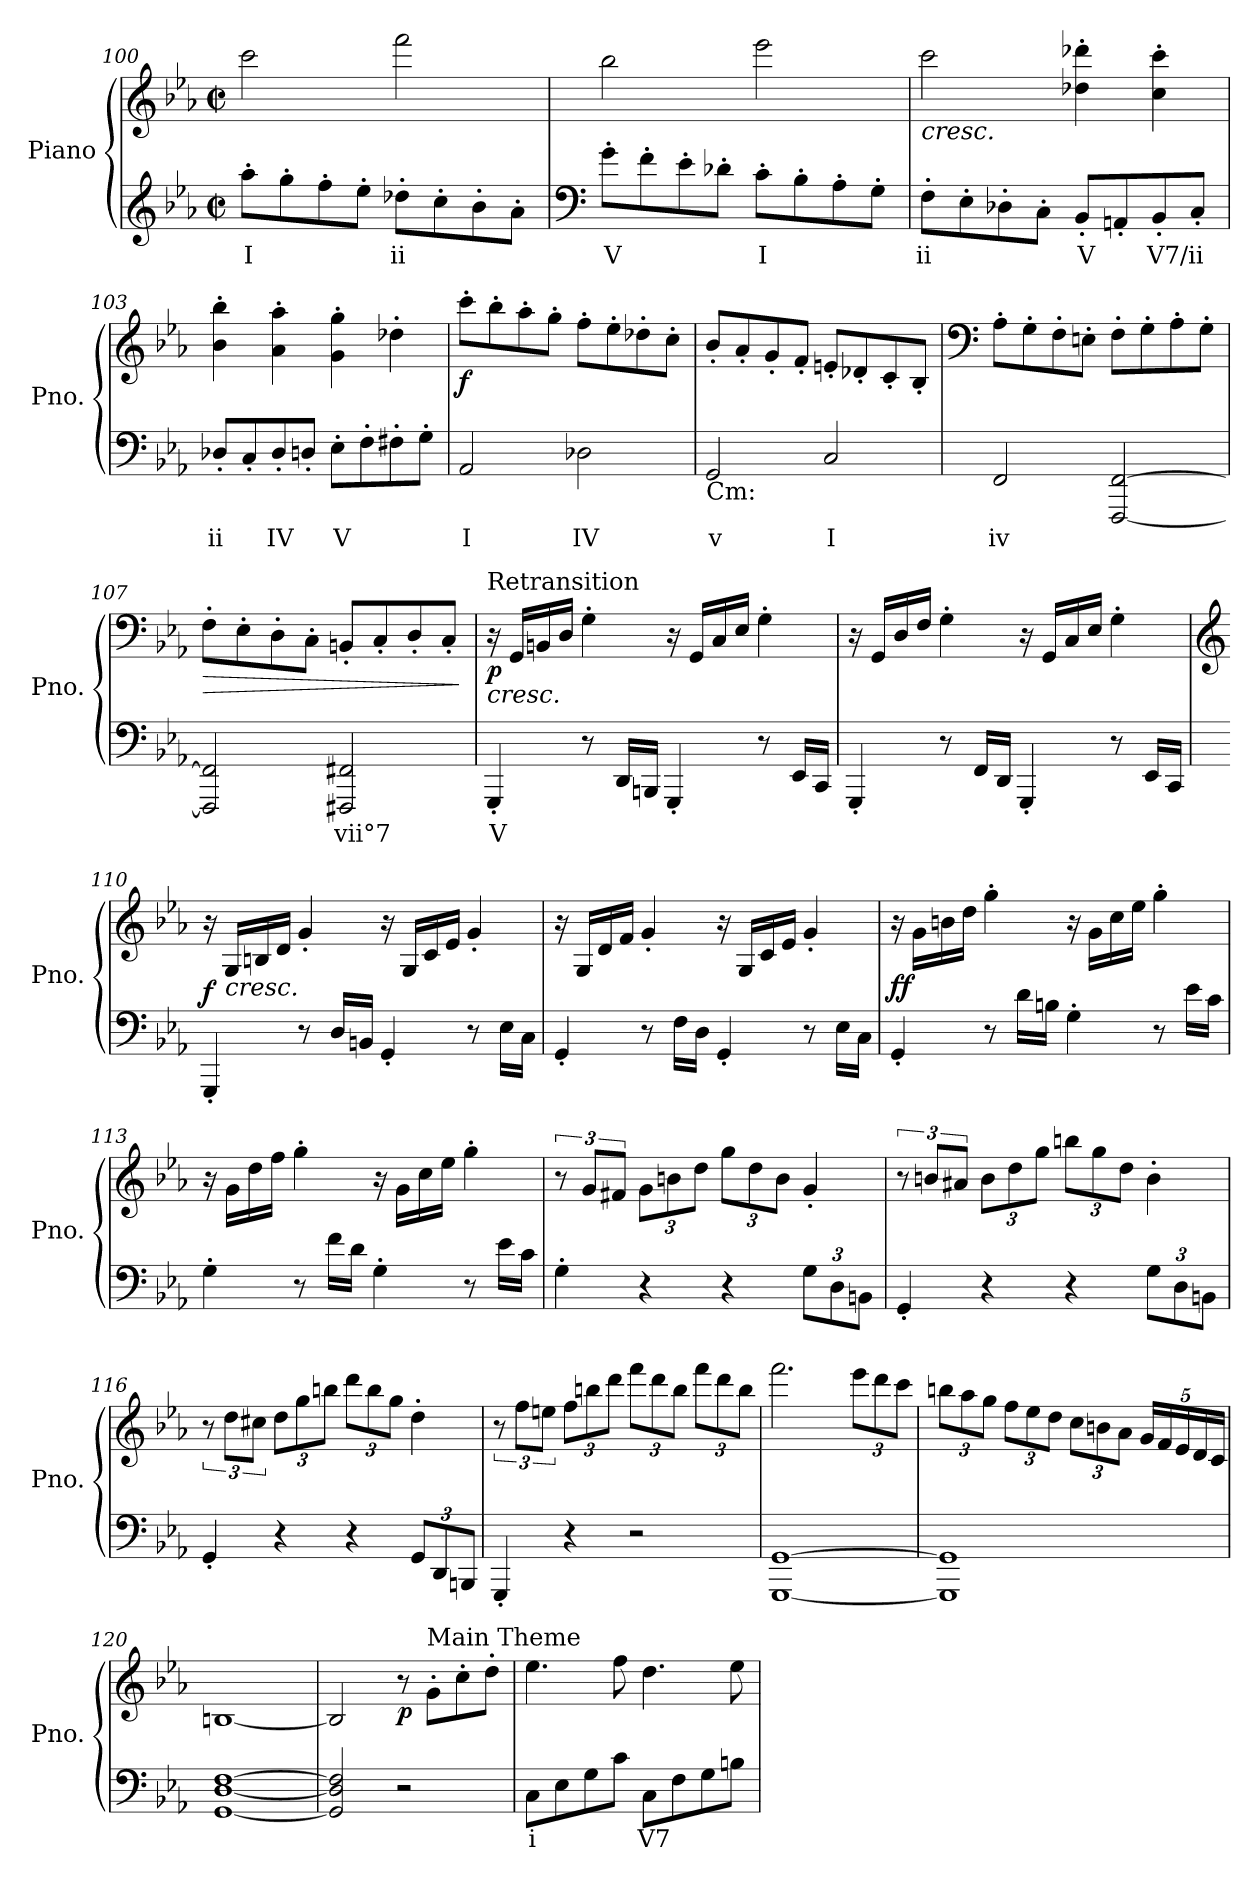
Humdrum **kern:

**kern	**text	**kern	**dynam
*part1	*part1	*part1	*part1
*staff2	*staff2	*staff1	*staff1/2
*I"Piano	*	*	*
*I'Pno.	*	*	*
*clefG2	*	*clefG2	*
*k[b-e-a-]	*	*k[b-e-a-]	*
*M2/2	*	*M2/2	*
*met(c|)	*	*met(c|)	*
=100	=100	=100	=100
!	!LO:LY:b	!	!
8aa-'\L	I	2ccc\	.
8gg'\	.	.	.
8ff'\	.	.	.
8ee-'\J	.	.	.
!	!LO:LY:b	!	!
8dd-X'\L	ii	2fff\	.
8cc'\	.	.	.
8b-'\	.	.	.
8a-'\J	.	.	.
=101	=101	=101	=101
*clefF4	*	*	*
!	!LO:LY:b	!	!
8g'\L	V	2bb-\	.
8f'\	.	.	.
8e-'\	.	.	.
8d-X'\J	.	.	.
!	!LO:LY:b	!	!
8c'\L	I	2eee-\	.
8B-'\	.	.	.
8A-'\	.	.	.
8G'\J	.	.	.
=102	=102	=102	=102
!	!	!LO:TX:b:i:t=cresc.	!
!	!LO:LY:b	!	!
8F'\L	ii	2ccc\	.
8E-'\	.	.	.
8D-X'\	.	.	.
8C'\J	.	.	.
!	!LO:LY:b	!	!
8BB-'/L	V	4dd-X\' 4ddd-X\'	.
8AAn'/	.	.	.
!	!LO:LY:b	!	!
8BB-'/	V7/ii	4cc\' 4ccc\'	.
8C'/J	.	.	.
=103	=103	=103	=103
!	!LO:LY:b	!	!
8D-X'/L	ii	4b-\' 4bb-\'	.
8C'/	.	.	.
!	!LO:LY:b	!	!
8D-'/	IV	4a-\' 4aa-\'	.
8Dn'/J	.	.	.
!	!LO:LY:b	!	!
8E-'\L	V	4g\' 4gg\'	.
8F'\	.	.	.
8F#X'\	.	4dd-X'\	.
8G'\J	.	.	.
=104	=104	=104	=104
!	!LO:LY:b	!	!LO:DY:b
2AA-/	I	8ccc'\L	f
.	.	8bb-'\	.
.	.	8aa-'\	.
.	.	8gg'\J	.
!	!LO:LY:b	!	!
2D-X\	IV	8ff'\L	.
.	.	8ee-'\	.
.	.	8dd-X'\	.
.	.	8cc'\J	.
!!LO:LB:g=z
=105	=105	=105	=105
!LO:TX:b:t=Cm&colon;	!	!	!
!	!LO:LY:b	!	!
2GG/	v	8b-'/L	.
.	.	8a-'/	.
.	.	8g'/	.
.	.	8f'/J	.
!	!LO:LY:b	!	!
2C/	I	8en'/L	.
.	.	8d-X'/	.
.	.	8c'/	.
.	.	8B-'/J	.
=106	=106	=106	=106
*	*	*clefF4	*
!	!LO:LY:b	!	!
2FF/	iv	8A-'\L	.
.	.	8G'\	.
.	.	8F'\	.
.	.	8En'\J	.
[2FFF/ [2FF/	.	8F'\L	.
.	.	8G'\	.
.	.	8A-'\	.
.	.	8G'\J	.
=107	=107	=107	=107
!	!	!	!LO:HP:b
2FFF/] 2FF/]	.	8F'\L	>
.	.	8E-'\	.
.	.	8D'\	.
.	.	8C'\J	.
!	!LO:LY:b	!	!
2FFF#X/ 2FF#X/	vii°7	8BBn'/L	.
.	.	8C'/	.
.	.	8D'/	.
.	.	8C'/J	.
.	.	.	]
=108	=108	=108	=108
!	!	!LO:TX:a:t=Retransition	!
!	!	!LO:TX:b:i:t=cresc.	!
!	!LO:LY:b	!	!LO:DY:b
4GGG'/	V	16r	p
.	.	16GG/LL	.
.	.	16BBn/	.
.	.	16D/JJ	.
8r	.	4G'\	.
16DD/LL	.	.	.
16BBBn/JJ	.	.	.
4GGG'/	.	16r	.
.	.	16GG/LL	.
.	.	16C/	.
.	.	16E-/JJ	.
8r	.	4G'\	.
16EE-/LL	.	.	.
16CC/JJ	.	.	.
=109	=109	=109	=109
4GGG'/	.	16r	.
.	.	16GG/LL	.
.	.	16D/	.
.	.	16F/JJ	.
8r	.	4G'\	.
16FF/LL	.	.	.
16DD/JJ	.	.	.
4GGG'/	.	16r	.
.	.	16GG/LL	.
.	.	16C/	.
.	.	16E-/JJ	.
8r	.	4G'\	.
16EE-/LL	.	.	.
16CC/JJ	.	.	.
!!LO:LB:g=z
=110	=110	=110	=110
*	*	*clefG2	*
!	!	!	!LO:DY:b
4GGG'/	.	16r	f
!	!	!LO:TX:b:i:t=cresc.	!
.	.	16G/LL	.
.	.	16Bn/	.
.	.	16d/JJ	.
8r	.	4g'/	.
16D/LL	.	.	.
16BBn/JJ	.	.	.
4GG'/	.	16r	.
.	.	16G/LL	.
.	.	16c/	.
.	.	16e-/JJ	.
8r	.	4g'/	.
16E-\LL	.	.	.
16C\JJ	.	.	.
=111	=111	=111	=111
4GG'/	.	16r	.
.	.	16G/LL	.
.	.	16d/	.
.	.	16f/JJ	.
8r	.	4g'/	.
16F\LL	.	.	.
16D\JJ	.	.	.
4GG'/	.	16r	.
.	.	16G/LL	.
.	.	16c/	.
.	.	16e-/JJ	.
8r	.	4g'/	.
16E-\LL	.	.	.
16C\JJ	.	.	.
=112	=112	=112	=112
!	!	!	!LO:DY:b
4GG'/	.	16r	ff
.	.	16g\LL	.
.	.	16bn\	.
.	.	16dd\JJ	.
8r	.	4gg'\	.
16d\LL	.	.	.
16Bn\JJ	.	.	.
4G'\	.	16r	.
.	.	16g\LL	.
.	.	16cc\	.
.	.	16ee-\JJ	.
8r	.	4gg'\	.
16e-\LL	.	.	.
16c\JJ	.	.	.
=113	=113	=113	=113
4G'\	.	16r	.
.	.	16g\LL	.
.	.	16dd\	.
.	.	16ff\JJ	.
8r	.	4gg'\	.
16f\LL	.	.	.
16d\JJ	.	.	.
4G'\	.	16r	.
.	.	16g\LL	.
.	.	16cc\	.
.	.	16ee-\JJ	.
8r	.	4gg'\	.
16e-\LL	.	.	.
16c\JJ	.	.	.
!!LO:LB:g=z
=114	=114	=114	=114
4G'\	.	12r	.
.	.	12g/L	.
.	.	12f#X/J	.
*	*	*Xbrackettup	*
4r	.	12g\L	.
.	.	12bn\	.
.	.	12dd\J	.
4r	.	12gg\L	.
.	.	12dd\	.
.	.	12b\J	.
*Xbrackettup	*	*	*
12G\L	.	4g'/	.
12D\	.	.	.
12BBn\J	.	.	.
=115	=115	=115	=115
*	*	*brackettup	*
4GG'/	.	12r	.
.	.	12bn/L	.
.	.	12a#X/J	.
*	*	*Xbrackettup	*
4r	.	12b\L	.
.	.	12dd\	.
.	.	12gg\J	.
4r	.	12bbn\L	.
.	.	12gg\	.
.	.	12dd\J	.
12G\L	.	4b'\	.
12D\	.	.	.
12BBn\J	.	.	.
=116	=116	=116	=116
*	*	*brackettup	*
4GG'/	.	12r	.
.	.	12dd\L	.
.	.	12cc#X\J	.
*	*	*Xbrackettup	*
4r	.	12dd\L	.
.	.	12gg\	.
.	.	12bbn\J	.
4r	.	12ddd\L	.
.	.	12bb\	.
.	.	12gg\J	.
12GG/L	.	4dd'\	.
12DD/	.	.	.
12BBBn/J	.	.	.
=117	=117	=117	=117
*	*	*brackettup	*
4GGG'/	.	12r	.
.	.	12ff\L	.
.	.	12een\J	.
*	*	*Xbrackettup	*
4r	.	12ff\L	.
.	.	12bbn\	.
.	.	12ddd\J	.
2r	.	12fff\L	.
.	.	12ddd\	.
.	.	12bb\J	.
.	.	12fff\L	.
.	.	12ddd\	.
.	.	12bb\J	.
=118	=118	=118	=118
[1GGG [1GG	.	2.fff\	.
.	.	12eee-\L	.
.	.	12ddd\	.
.	.	12ccc\J	.
!!LO:PB:g=z
=119	=119	=119	=119
1GGG] 1GG]	.	12bbn\L	.
.	.	12aa-\	.
.	.	12gg\J	.
.	.	12ff\L	.
.	.	12ee-\	.
.	.	12dd\J	.
.	.	12cc\L	.
.	.	12bn\	.
.	.	12a-\J	.
.	.	20g/LL	.
.	.	20f/	.
.	.	20e-/	.
.	.	20d/	.
.	.	20c/JJ	.
=120	=120	=120	=120
[1GG [1D [1F	.	[1Bn	.
=121	=121	=121	=121
2GG/] 2D/] 2F/]	.	2B/]	.
!	!	!	!LO:DY:b
2r	.	8r	p
!	!	!LO:TX:a:t=Main Theme	!
.	.	8g'\L	.
.	.	8cc'\	.
.	.	8dd'\J	.
=122	=122	=122	=122
!	!LO:LY:b	!	!
8C\L	i	4.ee-\	.
8E-\	.	.	.
8G\	.	.	.
8c\J	.	8ff\	.
!	!LO:LY:b	!	!
8C\L	V7	4.dd\	.
8F\	.	.	.
8G\	.	.	.
8Bn\J	.	8ee-\	.
=	=	=	=
*-	*-	*-	*-
